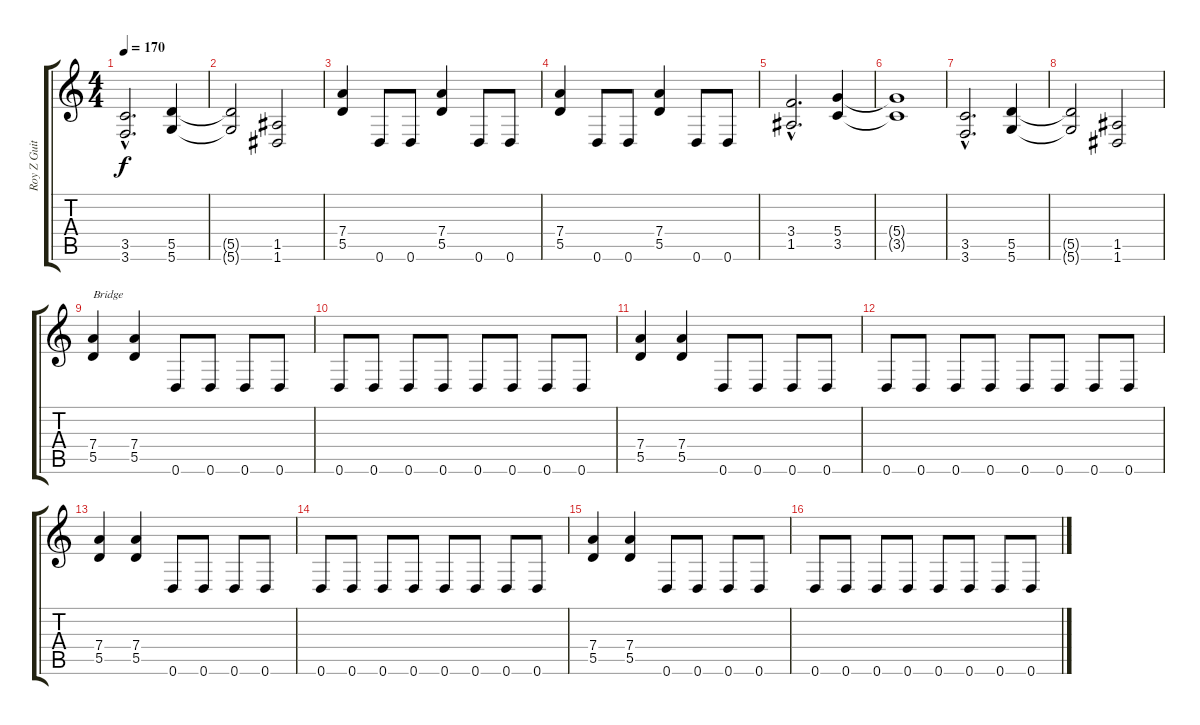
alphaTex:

\track ("Roy Z Guitar 01" "Roy Z Guit") {instrument distortionguitar}
\staff {score tabs}
\tuning (E4 B3 G3 D3 A2 D2) {hide}
\ts (4 4)
\tempo 170
\clef g2
\ks c
(3.5{hac} 3.6{hac}).2{d dy f} (5.5 5.6).4 |
(5.5{t} 5.6{t}).2 (1.5 1.6).2 |
(7.4 5.5).4 0.6.8 0.6.8 (7.4 5.5).4 0.6.8 0.6.8 |
(7.4 5.5).4 0.6.8 0.6.8 (7.4 5.5).4 0.6.8 0.6.8 |
(3.4{hac} 1.5{hac}).2{d} (5.4 3.5).4 |
(5.4{t} 3.5{t}).1 |
(3.5{hac} 3.6{hac}).2{d} (5.5 5.6).4 |
(5.5{t} 5.6{t}).2 (1.5 1.6).2 |
(7.4 5.5).4{txt "Bridge"} (7.4 5.5).4 0.6.8 0.6.8 0.6.8 0.6.8 |
0.6.8 0.6.8 0.6.8 0.6.8 0.6.8 0.6.8 0.6.8 0.6.8 |
(7.4 5.5).4 (7.4 5.5).4 0.6.8 0.6.8 0.6.8 0.6.8 |
0.6.8 0.6.8 0.6.8 0.6.8 0.6.8 0.6.8 0.6.8 0.6.8 |
(7.4 5.5).4 (7.4 5.5).4 0.6.8 0.6.8 0.6.8 0.6.8 |
0.6.8 0.6.8 0.6.8 0.6.8 0.6.8 0.6.8 0.6.8 0.6.8 |
(7.4 5.5).4 (7.4 5.5).4 0.6.8 0.6.8 0.6.8 0.6.8 |
0.6.8 0.6.8 0.6.8 0.6.8 0.6.8 0.6.8 0.6.8 0.6.8
